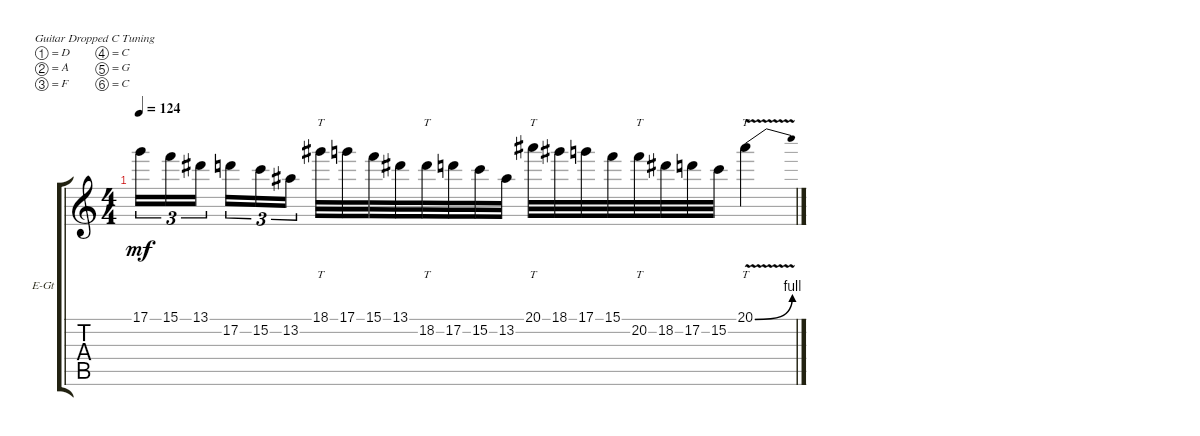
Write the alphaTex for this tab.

\defaultSystemsLayout 4
\bracketExtendMode groupsimilarinstruments
\firstSystemTrackNameOrientation horizontal
\otherSystemsTrackNameOrientation horizontal
\track ("Guitar Solo" "E-Gt") {instrument overdrivenguitar}
\staff {score tabs}
\tuning (D4 A3 F3 C3 G2 C2)
\ts (4 4)
\tempo 124
\clef g2
\scale
0.333333
\ks c
17.1.16{tu (3 2) dy mf} 15.1.16{tu (3 2)} 13.1.16{tu (3 2)} 17.2.16{tu (3 2)} 15.2.16{tu (3 2)} 13.2.16{tu (3 2)} 18.1.32{tt} 17.1.32 15.1.32 13.1.32 18.2.32{tt} 17.2.32 15.2.32 13.2.32 20.1.32{tt} 18.1.32 17.1.32 15.1.32 20.2.32{tt} 18.2.32 17.2.32 15.2.32 20.1{be (bend 9.6 0 15 4) v}.4{tt} |
\scale
0.333333 |
\scale
0.333333 |
\scale
0.333333 |
\scale
0.333333 |
\scale
0.333333 |
\scale
0.333333
